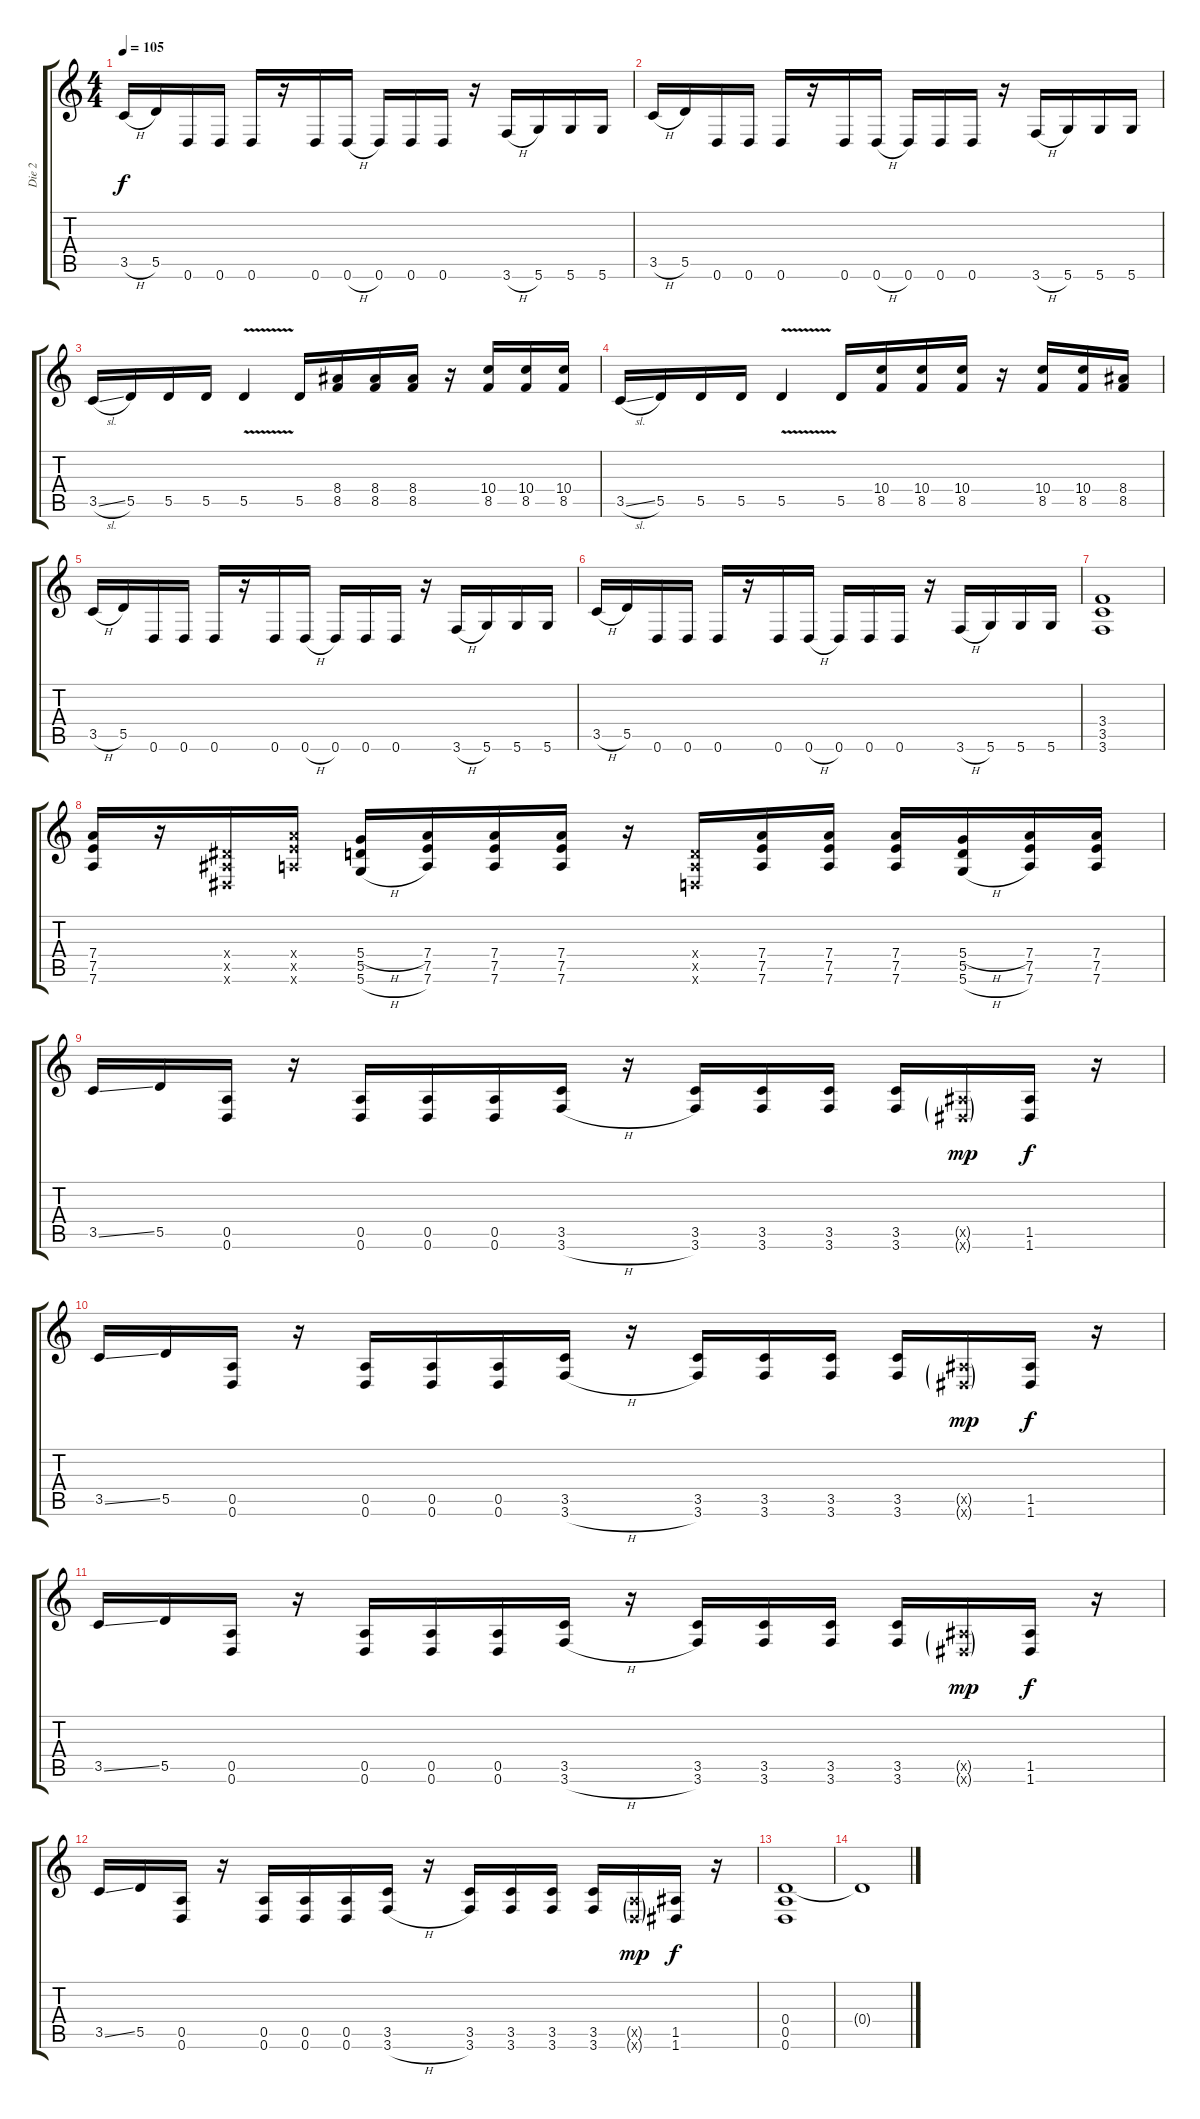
\track ("Die 2" "Die 2") {instrument overdrivenguitar}
\staff {score tabs}
\tuning (E4 B3 G3 D3 A2 D2) {hide}
\ts (4 4)
\tempo 105
\clef g2
\ks c
3.5{h}.16{dy f} 5.5.16 0.6.16 0.6.16 0.6.16 r.16 0.6.16 0.6{h}.16 0.6.16 0.6.16 0.6.16 r.16 3.6{h}.16 5.6.16 5.6.16 5.6.16 |
3.5{h}.16 5.5.16 0.6.16 0.6.16 0.6.16 r.16 0.6.16 0.6{h}.16 0.6.16 0.6.16 0.6.16 r.16 3.6{h}.16 5.6.16 5.6.16 5.6.16 |
3.5{sl}.16 5.5.16 5.5.16 5.5.16 5.5{v}.4 5.5.16 (8.4 8.5).16 (8.4 8.5).16 (8.4 8.5).16 r.16 (10.4 8.5).16 (10.4 8.5).16 (10.4 8.5).16 |
3.5{sl}.16 5.5.16 5.5.16 5.5.16 5.5{v}.4 5.5.16 (10.4 8.5).16 (10.4 8.5).16 (10.4 8.5).16 r.16 (10.4 8.5).16 (10.4 8.5).16 (8.4 8.5).16 |
3.5{h}.16 5.5.16 0.6.16 0.6.16 0.6.16 r.16 0.6.16 0.6{h}.16 0.6.16 0.6.16 0.6.16 r.16 3.6{h}.16 5.6.16 5.6.16 5.6.16 |
3.5{h}.16 5.5.16 0.6.16 0.6.16 0.6.16 r.16 0.6.16 0.6{h}.16 0.6.16 0.6.16 0.6.16 r.16 3.6{h}.16 5.6.16 5.6.16 5.6.16 |
(3.4 3.5 3.6).1 |
(7.4 7.5 7.6).16 r.16 (1.4{x} 1.5{x} 1.6{x}).16 (7.4{x} 7.5{x} 7.6{x}).16 (5.4{h} 5.5 5.6{h}).16 (7.4 7.5 7.6).16 (7.4 7.5 7.6).16 (7.4 7.5 7.6).16 r.16 (0.4{x} 0.5{x} 0.6{x}).16 (7.4 7.5 7.6).16 (7.4 7.5 7.6).16 (7.4 7.5 7.6).16 (5.4{h} 5.5 5.6{h}).16 (7.4 7.5 7.6).16 (7.4 7.5 7.6).16 |
3.5{ss}.16 5.5.16 (0.5 0.6).16 r.16 (0.5 0.6).16 (0.5 0.6).16 (0.5 0.6).16 (3.5 3.6{h}).16 r.16 (3.5 3.6).16 (3.5 3.6).16 (3.5 3.6).16 (3.5 3.6).16 (1.5{g x} 1.6{g x}).16{dy mp} (1.5 1.6).16{dy f} r.16 |
3.5{ss}.16 5.5.16 (0.5 0.6).16 r.16 (0.5 0.6).16 (0.5 0.6).16 (0.5 0.6).16 (3.5 3.6{h}).16 r.16 (3.5 3.6).16 (3.5 3.6).16 (3.5 3.6).16 (3.5 3.6).16 (1.5{g x} 1.6{g x}).16{dy mp} (1.5 1.6).16{dy f} r.16 |
3.5{ss}.16 5.5.16 (0.5 0.6).16 r.16 (0.5 0.6).16 (0.5 0.6).16 (0.5 0.6).16 (3.5 3.6{h}).16 r.16 (3.5 3.6).16 (3.5 3.6).16 (3.5 3.6).16 (3.5 3.6).16 (1.5{g x} 1.6{g x}).16{dy mp} (1.5 1.6).16{dy f} r.16 |
3.5{ss}.16 5.5.16 (0.5 0.6).16 r.16 (0.5 0.6).16 (0.5 0.6).16 (0.5 0.6).16 (3.5 3.6{h}).16 r.16 (3.5 3.6).16 (3.5 3.6).16 (3.5 3.6).16 (3.5 3.6).16 (0.5{g x} 0.6{g x}).16{dy mp} (1.5 1.6).16{dy f} r.16 |
(0.4 0.5 0.6).1 |
0.4{t}.1
